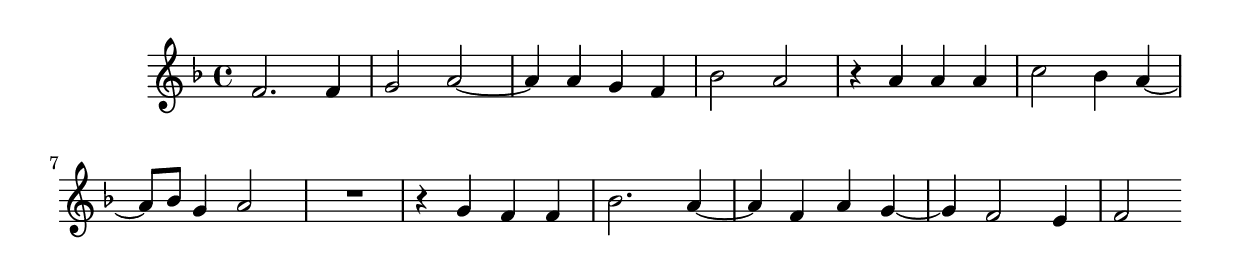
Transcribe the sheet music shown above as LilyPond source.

\version "2.14.0"
%{\header {
  title = "If Ye Love Me"
  composer = "Tallis"
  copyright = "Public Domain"
}%}
%{\tempo 4=150
%}\score{{\key f\major
\relative c' {
        f2. f4 | g2 a~ |  a4 a g f | bes2 a  | r4 a a a   | 
        c2 bes4  a4~ | a8[ bes] g4 a2  | R1 | r4 g f f | bes2. a4~ | 
        a f a  g~ | g f2 e4    f2 
}}}